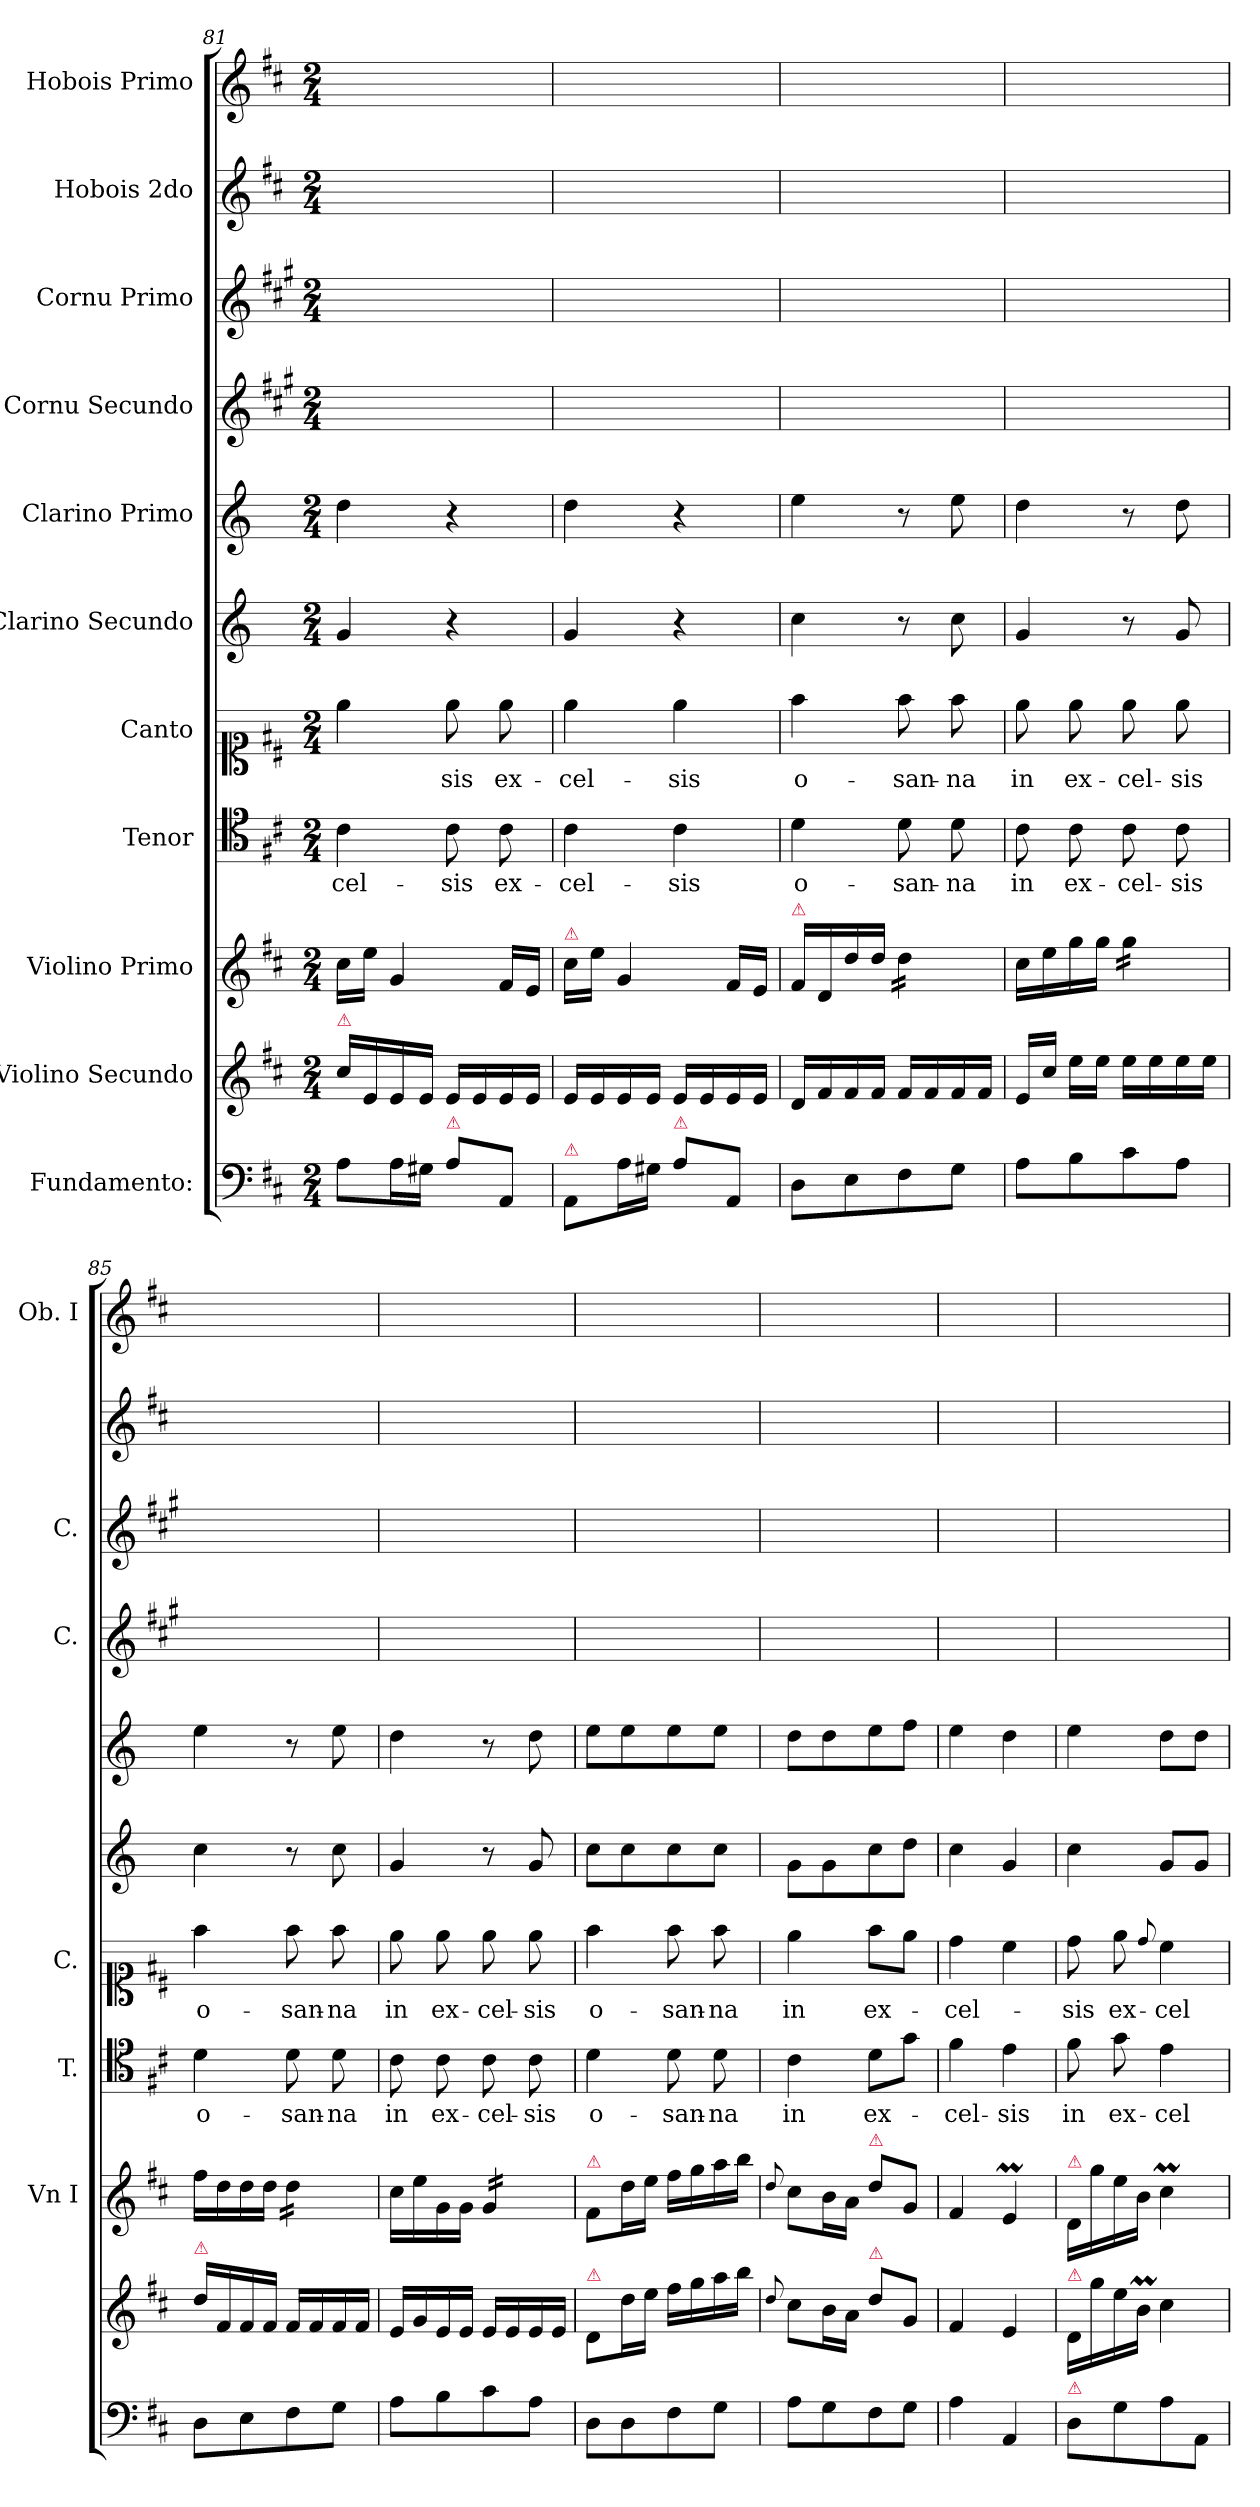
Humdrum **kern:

**kern	**kern	**kern	**kern	**text	**kern	**text	**kern	**kern	**kern	**kern	**kern	**kern
*part11	*part10	*part9	*part8	*part8	*part7	*part7	*part6	*part5	*part4	*part3	*part2	*part1
*staff11	*staff10	*staff9	*staff8	*staff8	*staff7	*staff7	*staff6	*staff5	*staff4	*staff3	*staff2	*staff1
*I"Fundamento:	*I"Violino Secundo	*I"Violino Primo	*I"Tenor	*	*I"Canto	*	*I"Clarino Secundo	*I"Clarino Primo	*I"Cornu Secundo	*I"Cornu Primo	*I"Hobois 2do	*I"Hobois Primo
*	*	*I'Vn I	*I'T.	*	*I'C.	*	*	*	*I'C.	*I'C.	*	*I'Ob. I
*clefF4	*clefG2	*clefG2	*clefC4	*	*clefC1	*	*clefG2	*clefG2	*clefG2	*clefG2	*clefG2	*clefG2
*	*	*	*	*	*	*	*ITrd-1c-2	*ITrd-1c-2	*ITrd4c7	*ITrd4c7	*	*
*k[f#c#]	*k[f#c#]	*k[f#c#]	*k[f#c#]	*	*k[f#c#]	*	*k[f#c#]	*k[f#c#]	*k[f#c#]	*k[f#c#]	*k[f#c#]	*k[f#c#]
*M2/4	*M2/4	*M2/4	*M2/4	*	*M2/4	*	*M2/4	*M2/4	*M2/4	*M2/4	*M2/4	*M2/4
=81	=81	=81	=81	=81	=81	=81	=81	=81	=81	=81	=81	=81
!	!LO:TX:a:color=crimson:t=⚠	!	!	!	!	!	!	!	!	!	!	!
8A\L	16cc#\LL	16cc#\LL	4c#\	-cel-	4ee\	.	4a/	4ee\	2ryy	2ryy	2ryy	2ryy
.	16e/	16ee\JJ	.	.	.	.	.	.	.	.	.	.
16A\L	16e/	4g/	.	.	.	.	.	.	.	.	.	.
16G#X\JJ	16e/JJ	.	.	.	.	.	.	.	.	.	.	.
!LO:TX:a:color=crimson:t=⚠	!	!	!	!	!	!	!	!	!	!	!	!
8A\L	16e/LL	.	8c#\	-sis	8ee\	-sis	4r	4r	.	.	.	.
.	16e/	.	.	.	.	.	.	.	.	.	.	.
8AA/J	16e/	16f#/LL	8c#\	ex-	8ee\	ex-	.	.	.	.	.	.
.	16e/JJ	16e/JJ	.	.	.	.	.	.	.	.	.	.
=82	=82	=82	=82	=82	=82	=82	=82	=82	=82	=82	=82	=82
!	!	!LO:TX:a:color=crimson:t=⚠	!	!	!	!	!	!	!	!	!	!
!LO:TX:a:color=crimson:t=⚠	!	!	!	!	!	!	!	!	!	!	!	!
8AA/L	16e/LL	16cc#\LL	4c#\	-cel-	4ee\	-cel-	4a/	4ee\	2ryy	2ryy	2ryy	2ryy
.	16e/	16ee\JJ	.	.	.	.	.	.	.	.	.	.
16A\L	16e/	4g/	.	.	.	.	.	.	.	.	.	.
16G#X\JJ	16e/JJ	.	.	.	.	.	.	.	.	.	.	.
!LO:TX:a:color=crimson:t=⚠	!	!	!	!	!	!	!	!	!	!	!	!
8A\L	16e/LL	.	4c#\	-sis	4ee\	-sis	4r	4r	.	.	.	.
.	16e/	.	.	.	.	.	.	.	.	.	.	.
8AA/J	16e/	16f#/LL	.	.	.	.	.	.	.	.	.	.
.	16e/JJ	16e/JJ	.	.	.	.	.	.	.	.	.	.
=83	=83	=83	=83	=83	=83	=83	=83	=83	=83	=83	=83	=83
!	!	!LO:TX:a:color=crimson:t=⚠	!	!	!	!	!	!	!	!	!	!
8D\L	16d/LL	16f#/LL	4d\	o-	4ff#\	o-	4dd\	4ff#\	2ryy	2ryy	2ryy	2ryy
.	16f#/	16d/	.	.	.	.	.	.	.	.	.	.
8E\	16f#/	16dd\	.	.	.	.	.	.	.	.	.	.
.	16f#/JJ	16dd\JJ	.	.	.	.	.	.	.	.	.	.
*	*	*tremolo	*	*	*	*	*	*	*	*	*	*
8F#\	16f#/LL	16dd\LL	8d\	-san-	8ff#\	-san-	8r	8r	.	.	.	.
.	16f#/	16dd\	.	.	.	.	.	.	.	.	.	.
8G\J	16f#/	16dd\	8d\	-na	8ff#\	-na	8dd\	8ff#\	.	.	.	.
.	16f#/JJ	16dd\JJ	.	.	.	.	.	.	.	.	.	.
*	*	*Xtremolo	*	*	*	*	*	*	*	*	*	*
=84	=84	=84	=84	=84	=84	=84	=84	=84	=84	=84	=84	=84
8A\L	16e/LL	16cc#\LL	8c#\	in	8ee\	in	4a/	4ee\	2ryy	2ryy	2ryy	2ryy
.	16cc#/JJ	16ee\	.	.	.	.	.	.	.	.	.	.
8B\	16ee\LL	16gg\	8c#\	ex-	8ee\	ex-	.	.	.	.	.	.
.	16ee\JJ	16gg\JJ	.	.	.	.	.	.	.	.	.	.
*	*	*tremolo	*	*	*	*	*	*	*	*	*	*
8c#\	16ee\LL	16gg\LL	8c#\	-cel-	8ee\	-cel-	8r	8r	.	.	.	.
.	16ee\	16gg\	.	.	.	.	.	.	.	.	.	.
8A\J	16ee\	16gg\	8c#\	-sis	8ee\	-sis	8a/	8ee\	.	.	.	.
.	16ee\JJ	16gg\JJ	.	.	.	.	.	.	.	.	.	.
*	*	*Xtremolo	*	*	*	*	*	*	*	*	*	*
=85	=85	=85	=85	=85	=85	=85	=85	=85	=85	=85	=85	=85
!	!LO:TX:a:color=crimson:t=⚠	!	!	!	!	!	!	!	!	!	!	!
8D\L	16dd\LL	16ff#\LL	4d\	o-	4ff#\	o-	4dd\	4ff#\	2ryy	2ryy	2ryy	2ryy
.	16f#/	16dd\	.	.	.	.	.	.	.	.	.	.
8E\	16f#/	16dd\	.	.	.	.	.	.	.	.	.	.
.	16f#/JJ	16dd\JJ	.	.	.	.	.	.	.	.	.	.
*	*	*tremolo	*	*	*	*	*	*	*	*	*	*
8F#\	16f#/LL	16dd\LL	8d\	-san-	8ff#\	-san-	8r	8r	.	.	.	.
.	16f#/	16dd\	.	.	.	.	.	.	.	.	.	.
8G\J	16f#/	16dd\	8d\	-na	8ff#\	-na	8dd\	8ff#\	.	.	.	.
.	16f#/JJ	16dd\JJ	.	.	.	.	.	.	.	.	.	.
*	*	*Xtremolo	*	*	*	*	*	*	*	*	*	*
=86	=86	=86	=86	=86	=86	=86	=86	=86	=86	=86	=86	=86
8A\L	16e/LL	16cc#\LL	8c#\	in	8ee\	in	4a/	4ee\	2ryy	2ryy	2ryy	2ryy
.	16g/	16ee\	.	.	.	.	.	.	.	.	.	.
8B\	16e/	16g\	8c#\	ex-	8ee\	ex-	.	.	.	.	.	.
.	16e/JJ	16g\JJ	.	.	.	.	.	.	.	.	.	.
*	*	*tremolo	*	*	*	*	*	*	*	*	*	*
8c#\	16e/LL	16g/LL	8c#\	-cel-	8ee\	-cel-	8r	8r	.	.	.	.
.	16e/	16g/	.	.	.	.	.	.	.	.	.	.
8A\J	16e/	16g/	8c#\	-sis	8ee\	-sis	8a/	8ee\	.	.	.	.
.	16e/JJ	16g/JJ	.	.	.	.	.	.	.	.	.	.
*	*	*Xtremolo	*	*	*	*	*	*	*	*	*	*
=87	=87	=87	=87	=87	=87	=87	=87	=87	=87	=87	=87	=87
!	!	!LO:TX:a:color=crimson:t=⚠	!	!	!	!	!	!	!	!	!	!
!	!LO:TX:a:color=crimson:t=⚠	!	!	!	!	!	!	!	!	!	!	!
8D\L	8d/L	8f#/L	4d\	o-	4ff#\	o-	8dd\L	8ff#\L	2ryy	2ryy	2ryy	2ryy
8D\	16dd\L	16dd\L	.	.	.	.	8dd\	8ff#\	.	.	.	.
.	16ee\JJ	16ee\JJ	.	.	.	.	.	.	.	.	.	.
8F#\	16ff#\LL	16ff#\LL	8d\	-san-	8ff#\	-san-	8dd\	8ff#\	.	.	.	.
.	16gg\	16gg\	.	.	.	.	.	.	.	.	.	.
8G\J	16aa\	16aa\	8d\	-na	8ff#\	-na	8dd\J	8ff#\J	.	.	.	.
.	16bb\JJ	16bb\JJ	.	.	.	.	.	.	.	.	.	.
=88	=88	=88	=88	=88	=88	=88	=88	=88	=88	=88	=88	=88
.	8qqdd/	8qqdd/	.	.	.	.	.	.	.	.	.	.
8A\L	8cc#\L	8cc#\L	4c#\	in	4ee\	in	8a\L	8ee\L	2ryy	2ryy	2ryy	2ryy
8G\	16b\L	16b\L	.	.	.	.	8a\	8ee\	.	.	.	.
.	16a\JJ	16a\JJ	.	.	.	.	.	.	.	.	.	.
!	!	!LO:TX:a:color=crimson:t=⚠	!	!	!	!	!	!	!	!	!	!
!	!LO:TX:a:color=crimson:t=⚠	!	!	!	!	!	!	!	!	!	!	!
8F#\	8dd\L	8dd\L	8d\L	ex-	8ff#\L	ex-	8dd\	8ff#\	.	.	.	.
8G\J	8g/J	8g/J	8g\J	.	8ee\J	.	8ee\J	8gg\J	.	.	.	.
=89	=89	=89	=89	=89	=89	=89	=89	=89	=89	=89	=89	=89
4A\	4f#/	4f#/	4f#\	-cel-	4dd\	-cel-	4dd\	4ff#\	2ryy	2ryy	2ryy	2ryy
4AA/	4e/	4eM/	4e\	-sis	4cc#\	.	4a/	4ee\	.	.	.	.
=90	=90	=90	=90	=90	=90	=90	=90	=90	=90	=90	=90	=90
!	!	!LO:TX:a:color=crimson:t=⚠	!	!	!	!	!	!	!	!	!	!
!	!LO:TX:a:color=crimson:t=⚠	!	!	!	!	!	!	!	!	!	!	!
!LO:TX:a:color=crimson:t=⚠	!	!	!	!	!	!	!	!	!	!	!	!
8D\L	16d/LL	16d/LL	8f#\	in	8dd\	-sis	4dd\	4ff#\	2ryy	2ryy	2ryy	2ryy
.	16gg\	16gg\	.	.	.	.	.	.	.	.	.	.
8G\	16ee\	16ee\	8g\	ex-	8ee\	ex-	.	.	.	.	.	.
.	16bM\JJ	16b\JJ	.	.	.	.	.	.	.	.	.	.
.	.	.	.	.	8qqdd/	.	.	.	.	.	.	.
8A\	4cc#\	4cc#m\	4e\	-cel-	4cc#\	-cel-	8a/L	8ee\L	.	.	.	.
8AA/J	.	.	.	.	.	.	8a/J	8ee\J	.	.	.	.
=	=	=	=	=	=	=	=	=	=	=	=	=
*-	*-	*-	*-	*-	*-	*-	*-	*-	*-	*-	*-	*-
